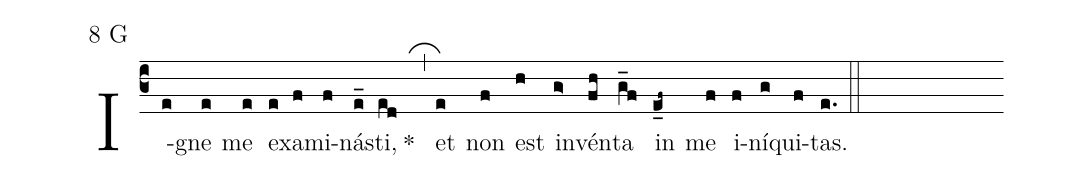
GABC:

mode:8 G;
%%
(c3) I(e)gne(e) me(e) ex(e)a(f)mi(f)ná(e_)sti,(ed) *()(,_) et(e) non(f) est(h) in(g>)vén(fh)ta(g_f) in(e_f~) me(f) i(f)ní(g)qui(f)tas.(e.) (::)
